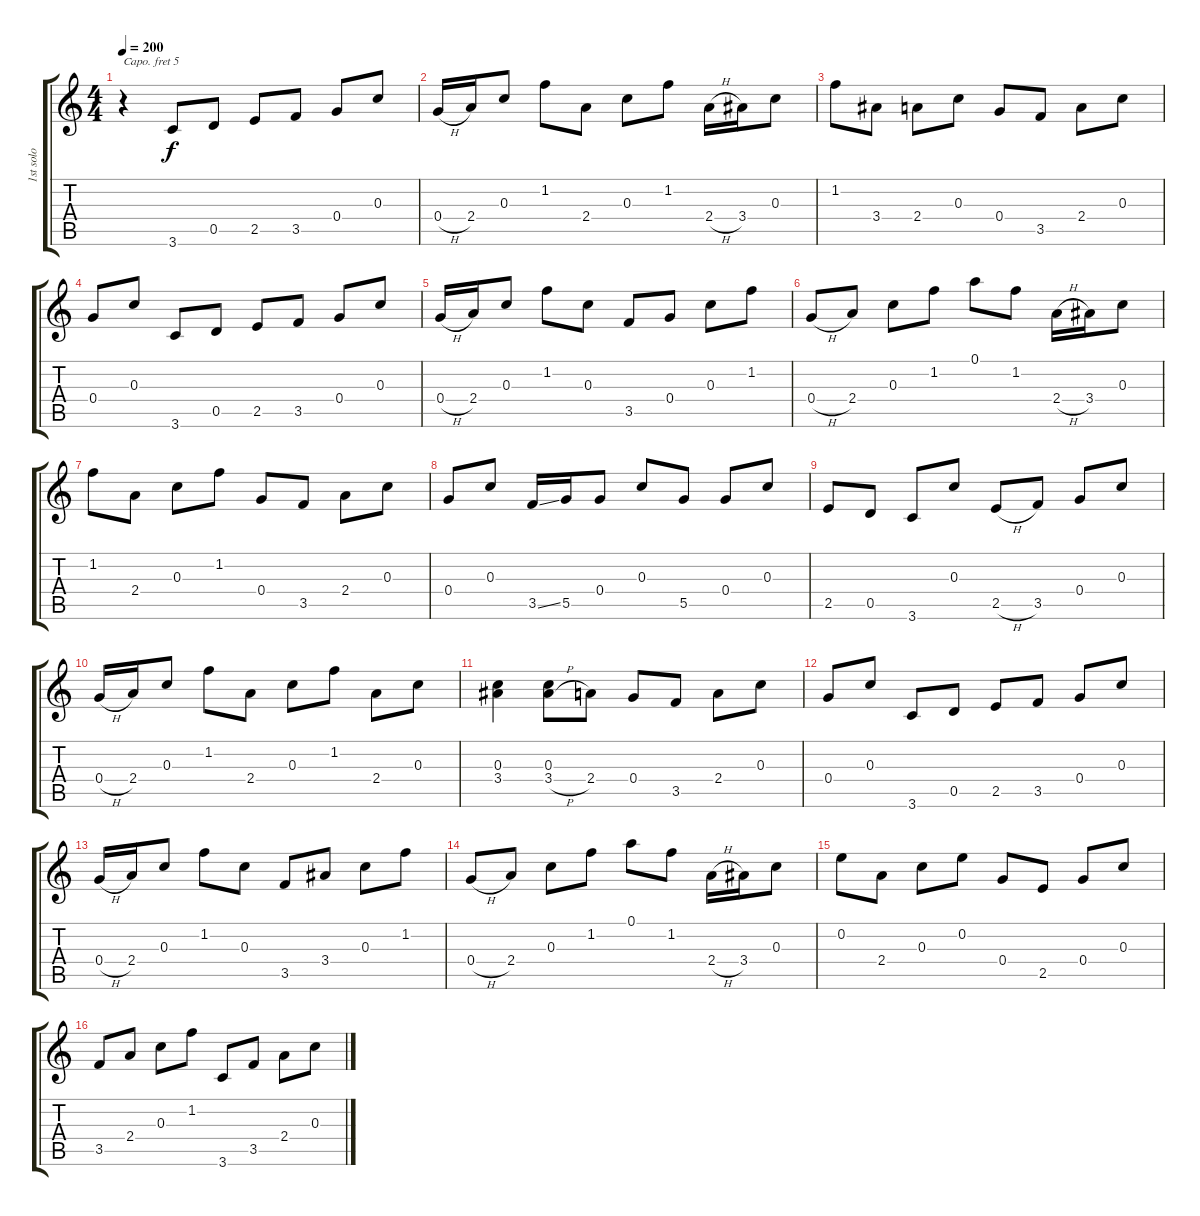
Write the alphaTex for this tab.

\track ("1st solo" "1st solo") {instrument acousticguitarnylon}
\staff {score tabs}
\capo 5
\tuning (E4 B3 G3 D3 A2 E2) {hide}
\ts (4 4)
\tempo 200
\clef g2
\ks c
r.4{dy f instrument acousticguitarnylon} 3.6.8 0.5.8 2.5.8 3.5.8 0.4.8 0.3.8 |
0.4{h}.16 2.4.16 0.3.8 1.2.8 2.4.8 0.3.8 1.2.8 2.4{h}.16 3.4.16 0.3.8 |
1.2.8 3.4.8 2.4.8 0.3.8 0.4.8 3.5.8 2.4.8 0.3.8 |
0.4.8 0.3.8 3.6.8 0.5.8 2.5.8 3.5.8 0.4.8 0.3.8 |
0.4{h}.16 2.4.16 0.3.8 1.2.8 0.3.8 3.5.8 0.4.8 0.3.8 1.2.8 |
0.4{h}.8 2.4.8 0.3.8 1.2.8 0.1.8 1.2.8 2.4{h}.16 3.4.16 0.3.8 |
1.2.8 2.4.8 0.3.8 1.2.8 0.4.8 3.5.8 2.4.8 0.3.8 |
0.4.8 0.3.8 3.5{ss}.16 5.5.16 0.4.8 0.3.8 5.5.8 0.4.8 0.3.8 |
2.5.8 0.5.8 3.6.8 0.3.8 2.5{h}.8 3.5.8 0.4.8 0.3.8 |
0.4{h}.16 2.4.16 0.3.8 1.2.8 2.4.8 0.3.8 1.2.8 2.4.8 0.3.8 |
(0.3 3.4).4 (0.3 3.4{h}).8 2.4.8 0.4.8 3.5.8 2.4.8 0.3.8 |
0.4.8 0.3.8 3.6.8 0.5.8 2.5.8 3.5.8 0.4.8 0.3.8 |
0.4{h}.16 2.4.16 0.3.8 1.2.8 0.3.8 3.5.8 3.4.8 0.3.8 1.2.8 |
0.4{h}.8 2.4.8 0.3.8 1.2.8 0.1.8 1.2.8 2.4{h}.16 3.4.16 0.3.8 |
0.2.8 2.4.8 0.3.8 0.2.8 0.4.8 2.5.8 0.4.8 0.3.8 |
3.5.8 2.4.8 0.3.8 1.2.8 3.6.8 3.5.8 2.4.8 0.3.8
